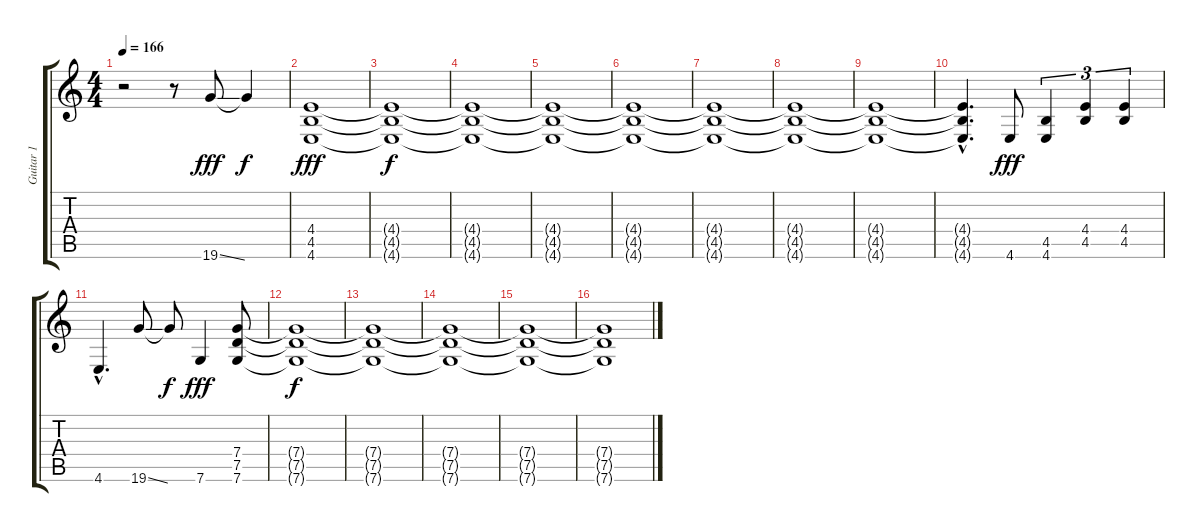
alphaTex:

\track ("Guitar 1" "Guitar 1") {instrument overdrivenguitar}
\staff {score tabs}
\tuning (D4 A3 F3 C3 G2 C2) {hide}
\ts (4 4)
\tempo 166
\tempo 142
\tempo 166
\clef g2
\ks c
r.2{dy fff instrument overdrivenguitar} r.8 19.6{ss}.8 19.6{t}.4{dy f} |
(4.4 4.5 4.6).1{dy fff} |
(4.4{t} 4.5{t} 4.6{t}).1{dy f} |
(4.4{t} 4.5{t} 4.6{t}).1 |
(4.4{t} 4.5{t} 4.6{t}).1 |
(4.4{t} 4.5{t} 4.6{t}).1 |
(4.4{t} 4.5{t} 4.6{t}).1 |
(4.4{t} 4.5{t} 4.6{t}).1 |
(4.4{t} 4.5{t} 4.6{t}).1 |
(4.4{hac t} 4.5{hac t} 4.6{hac t}).4{d} 4.6.8{dy fff} (4.5 4.6).4{tu (3 2)} (4.4 4.5).4{tu (3 2)} (4.4 4.5).4{tu (3 2)} |
4.6{hac}.4{d} 19.6{ss}.8 19.6{t}.8{dy f} 7.6.4{dy fff} (7.4 7.5 7.6).8 |
(7.4{t} 7.5{t} 7.6{t}).1{dy f} |
(7.4{t} 7.5{t} 7.6{t}).1 |
(7.4{t} 7.5{t} 7.6{t}).1 |
(7.4{t} 7.5{t} 7.6{t}).1 |
(7.4{t} 7.5{t} 7.6{t}).1
